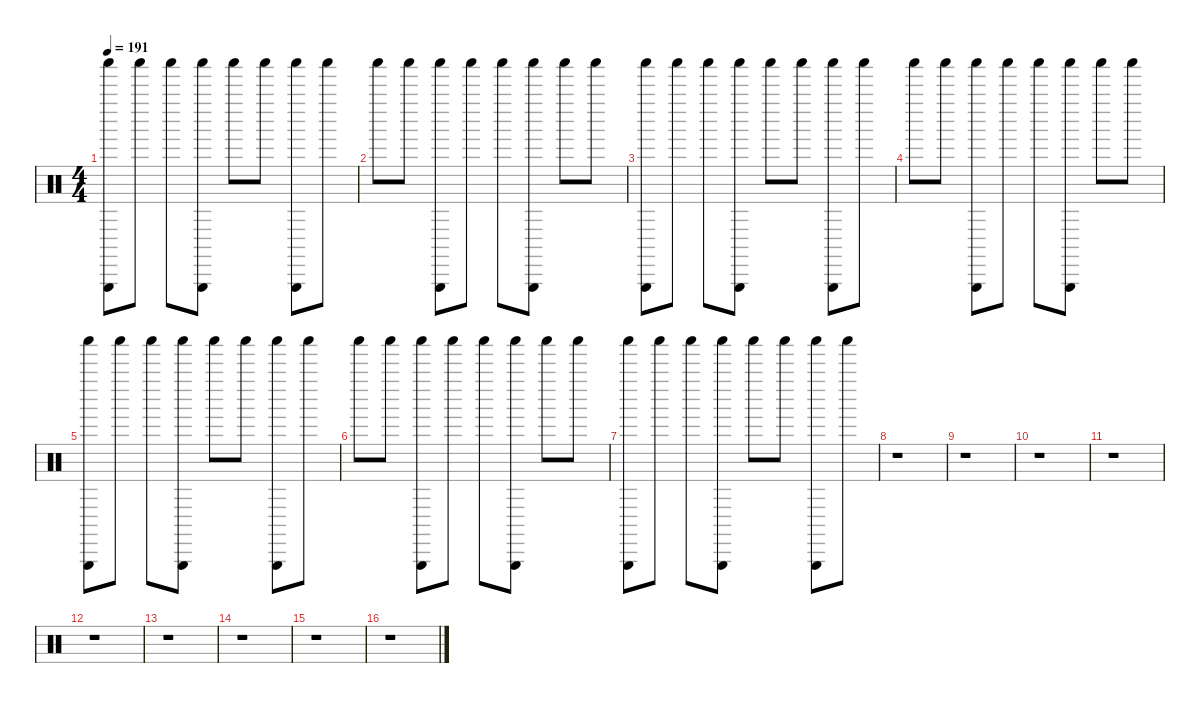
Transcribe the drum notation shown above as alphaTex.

\defaultSystemsLayout 4
\hideDynamics
\bracketExtendMode nobrackets
\singleTrackTrackNamePolicy hidden
\multiTrackTrackNamePolicy hidden
\firstSystemTrackNameMode fullname
\firstSystemTrackNameOrientation horizontal
\otherSystemsTrackNameOrientation horizontal
\track ("Percussion" "drm.") {instrument percussion}
\staff {score}
\articulation defaults
\ts (4 4)
\tempo 191
\clef neutral
\ks c
("Shaker (hit)" "Triangle (hit)").8{dy mp beam Down} "Shaker (hit)".8{beam Down} "Shaker (hit)".8{dy fff beam Down} ("Shaker (hit)" "Triangle (hit)").8{dy mp beam Down} "Shaker (hit)".8{beam Down} "Shaker (hit)".8{beam Down} ("Shaker (hit)" "Triangle (hit)").8{dy fff beam Down} "Shaker (hit)".8{dy mp beam Down} |
"Shaker (hit)".8{beam Down} "Shaker (hit)".8{beam Down} ("Shaker (hit)" "Triangle (hit)").8{dy fff beam Down} "Shaker (hit)".8{dy mp beam Down} "Shaker (hit)".8{beam Down} ("Shaker (hit)" "Triangle (hit)").8{beam Down} "Shaker (hit)".8{dy fff beam Down} "Shaker (hit)".8{dy mp beam Down} |
("Shaker (hit)" "Triangle (hit)").8{beam Down} "Shaker (hit)".8{beam Down} "Shaker (hit)".8{dy fff beam Down} ("Shaker (hit)" "Triangle (hit)").8{dy mp beam Down} "Shaker (hit)".8{beam Down} "Shaker (hit)".8{beam Down} ("Shaker (hit)" "Triangle (hit)").8{dy fff beam Down} "Shaker (hit)".8{dy mp beam Down} |
"Shaker (hit)".8{beam Down} "Shaker (hit)".8{beam Down} ("Shaker (hit)" "Triangle (hit)").8{dy fff beam Down} "Shaker (hit)".8{dy mp beam Down} "Shaker (hit)".8{beam Down} ("Shaker (hit)" "Triangle (hit)").8{beam Down} "Shaker (hit)".8{dy fff beam Down} "Shaker (hit)".8{dy mp beam Down} |
("Shaker (hit)" "Triangle (hit)").8{beam Down} "Shaker (hit)".8{beam Down} "Shaker (hit)".8{dy fff beam Down} ("Shaker (hit)" "Triangle (hit)").8{dy mp beam Down} "Shaker (hit)".8{beam Down} "Shaker (hit)".8{beam Down} ("Shaker (hit)" "Triangle (hit)").8{dy fff beam Down} "Shaker (hit)".8{dy mp beam Down} |
"Shaker (hit)".8{beam Down} "Shaker (hit)".8{beam Down} ("Shaker (hit)" "Triangle (hit)").8{dy fff beam Down} "Shaker (hit)".8{dy mp beam Down} "Shaker (hit)".8{beam Down} ("Shaker (hit)" "Triangle (hit)").8{beam Down} "Shaker (hit)".8{dy fff beam Down} "Shaker (hit)".8{dy mp beam Down} |
("Shaker (hit)" "Triangle (hit)").8{beam Down} "Shaker (hit)".8{beam Down} "Shaker (hit)".8{dy fff beam Down} ("Shaker (hit)" "Triangle (hit)").8{dy mp beam Down} "Shaker (hit)".8{beam Down} "Shaker (hit)".8{beam Down} ("Shaker (hit)" "Triangle (hit)").8{dy fff beam Down} "Shaker (hit)".8{dy mp beam Down} |
r.1{beam Down} |
r.1{beam Down} |
r.1{beam Down} |
r.1{beam Down} |
r.1{beam Down} |
r.1{beam Down} |
r.1{beam Down} |
r.1{beam Down} |
r.1{beam Down}
